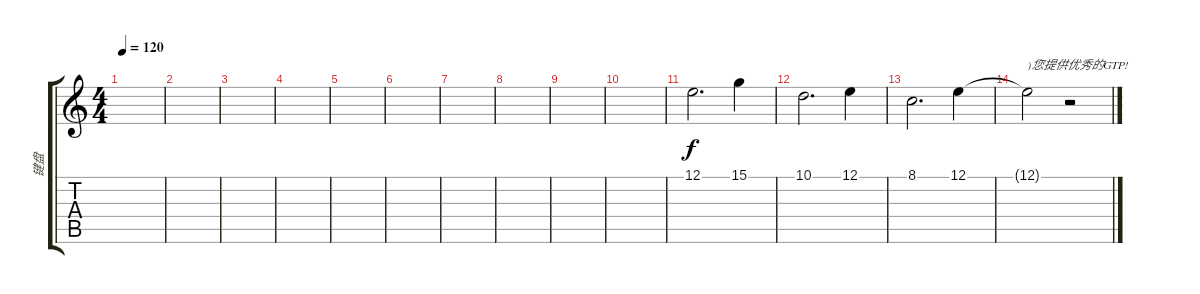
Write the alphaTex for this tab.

\track ("键盘" "键盘") {instrument stringensemble2}
\staff {score tabs}
\tuning (E4 B3 G3 D3 A2 E2) {hide}
\ts (4 4)
\tempo 120
\clef g2
\ks c
|
|
|
|
|
|
|
|
|
|
12.1.2{d} 15.1.4 |
10.1.2{d} 12.1.4 |
8.1.2{d} 12.1.4 |
12.1{t}.2{txt ")您提供优秀的GTP!"} r.2
